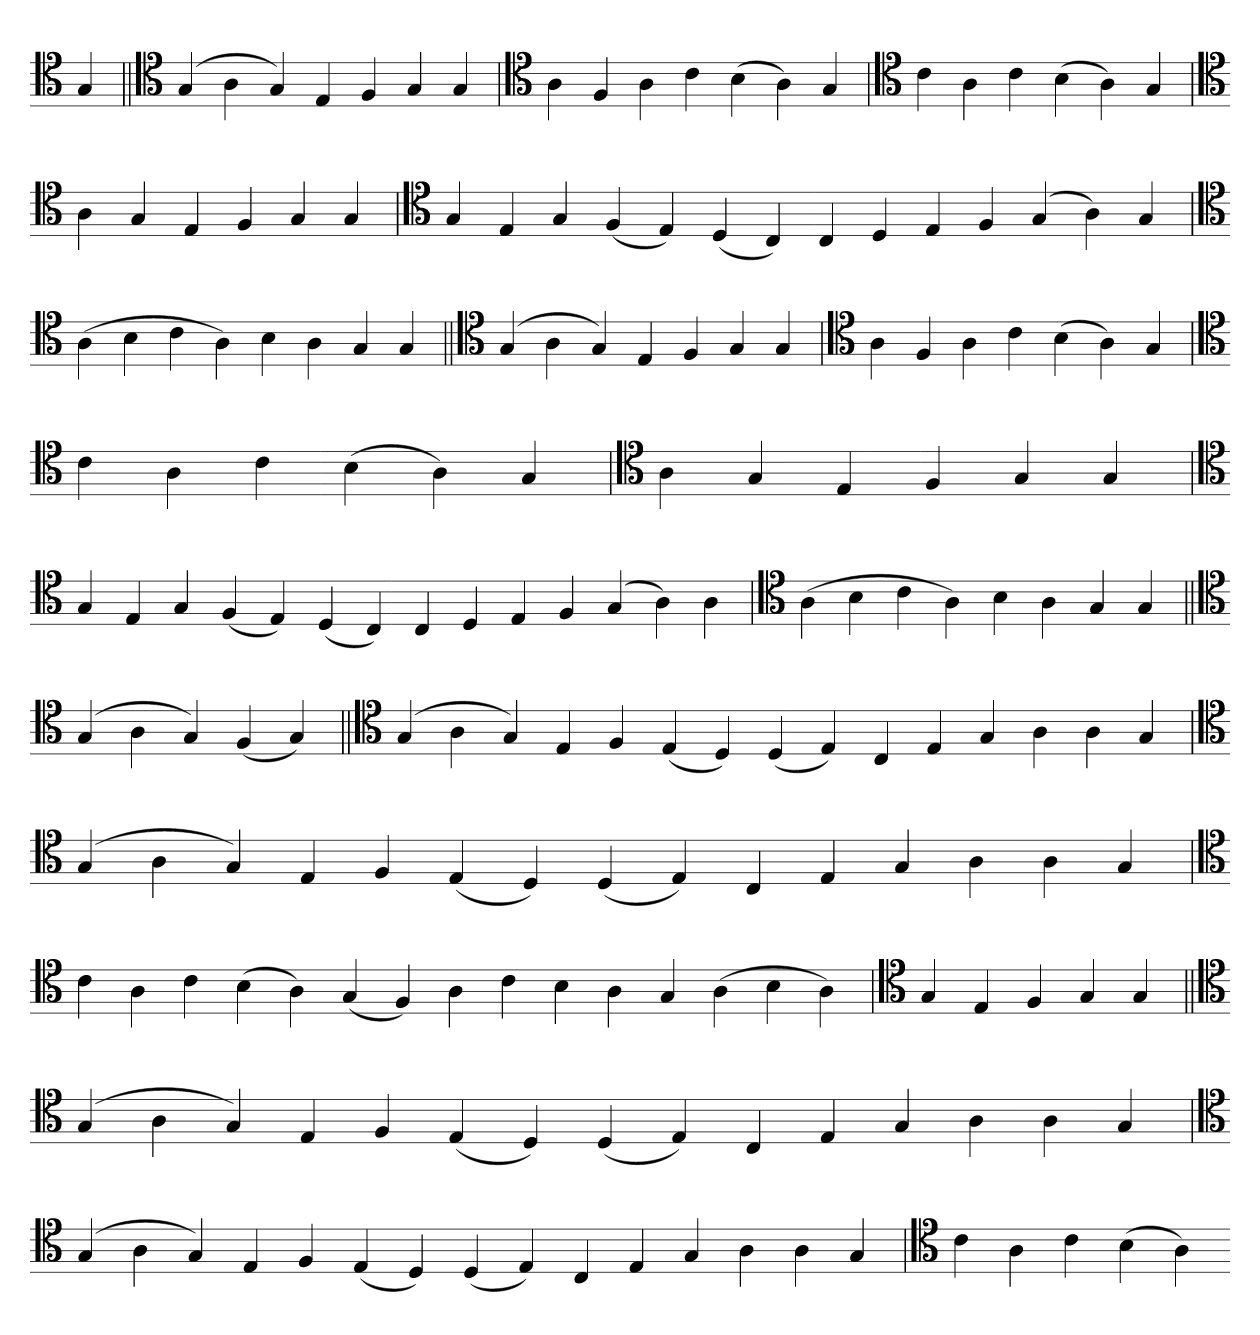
**kern
*part1
*staff1
*clefC4
=
4G
=||
*clefC4
(4G
4A
4G)
4E
4F
4G
4G
=`
*clefC4
4A
4F
4A
4c
(4B
4A)
4G
='
*clefC4
4c
4A
4c
(4B
4A)
4G
=`
*clefC4
4A
4G
4E
4F
4G
4G
=
*clefC4
4G
4E
4G
(4F
4E)
(4D
4C)
4C
4D
4E
4F
(4G
4A)
4G
=`
*clefC4
(4A
4B
4c
4A)
4B
4A
4G
4G
=||
*clefC4
(4G
4A
4G)
4E
4F
4G
4G
=`
*clefC4
4A
4F
4A
4c
(4B
4A)
4G
='
*clefC4
4c
4A
4c
(4B
4A)
4G
=`
*clefC4
4A
4G
4E
4F
4G
4G
=
*clefC4
4G
4E
4G
(4F
4E)
(4D
4C)
4C
4D
4E
4F
(4G
4A)
4A
=`
*clefC4
(4A
4B
4c
4A)
4B
4A
4G
4G
=||
*clefC4
(4G
4A
4G)
(4F
4G)
=||
*clefC4
(4G
4A
4G)
4E
4F
(4E
4D)
(4D
4E)
4C
4E
4G
4A
4A
4G
='
*clefC4
(4G
4A
4G)
4E
4F
(4E
4D)
(4D
4E)
4C
4E
4G
4A
4A
4G
=
*clefC4
4c
4A
4c
(4B
4A)
(4G
4F)
4A
4c
4B
4A
4G
(4A
4B
4A)
=`
*clefC4
4G
4E
4F
4G
4G
=||
*clefC4
(4G
4A
4G)
4E
4F
(4E
4D)
(4D
4E)
4C
4E
4G
4A
4A
4G
='
*clefC4
(4G
4A
4G)
4E
4F
(4E
4D)
(4D
4E)
4C
4E
4G
4A
4A
4G
=
*clefC4
4c
4A
4c
(4B
4A)
=-
*-
